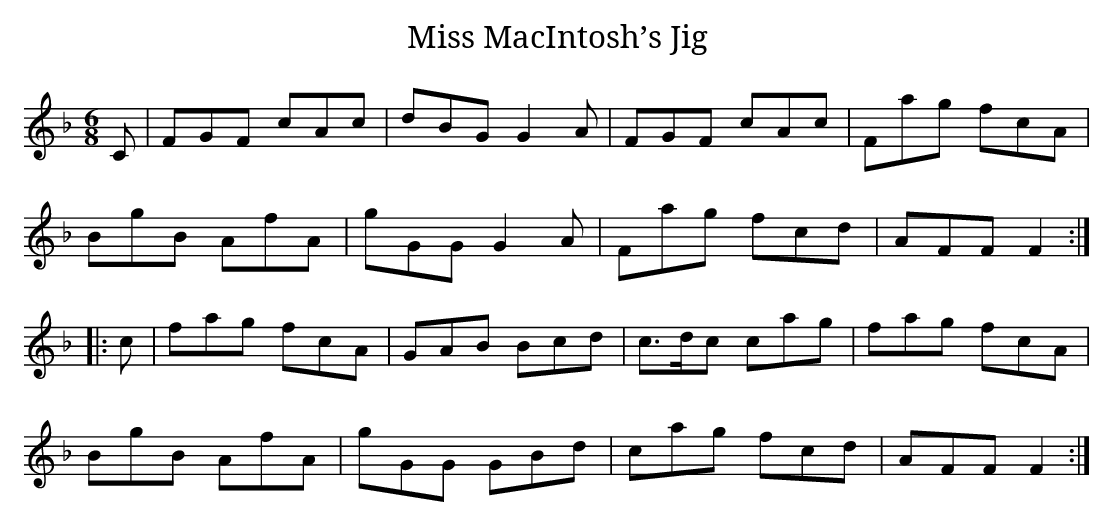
X:1
T:Miss MacIntosh’s Jig
M:6/8
L:1/8
K:F
C|FGF cAc|dBG G2A|FGF cAc|Fag fcA|
BgB AfA|gGG G2A|Fag fcd|AFF F2:|
|:c|fag fcA|GAB Bcd|c>dc cag|fag fcA|
BgB AfA|gGG GBd|cag fcd|AFF F2:|]
